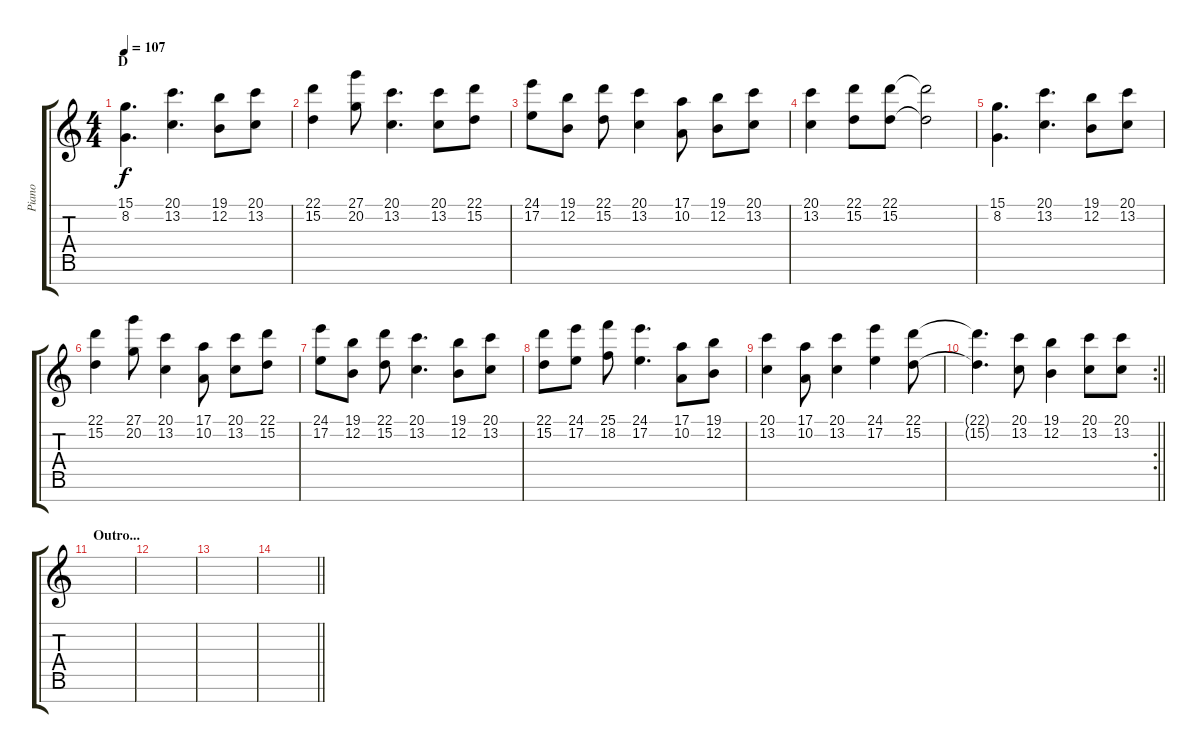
\track ("Piano" "Piano") {instrument acousticgrandpiano}
\staff {score tabs}
\tuning (E4 B3 G3 D3 A2 E2 B1) {hide}
\ts (4 4)
\section ("" "D")
\tempo 107
\clef g2
\ks c
(15.1 8.2).4{d dy f} (20.1 13.2).4{d} (19.1 12.2).8 (20.1 13.2).8 |
(22.1 15.2).4 (27.1 20.2).8 (20.1 13.2).4{d} (20.1 13.2).8 (22.1 15.2).8 |
(24.1 17.2).8 (19.1 12.2).8 (22.1 15.2).8 (20.1 13.2).4 (17.1 10.2).8 (19.1 12.2).8 (20.1 13.2).8 |
(20.1 13.2).4 (22.1 15.2).8 (22.1 15.2).8 (22.1{t} 15.2{t}).2 |
(15.1 8.2).4{d} (20.1 13.2).4{d} (19.1 12.2).8 (20.1 13.2).8 |
(22.1 15.2).4 (27.1 20.2).8 (20.1 13.2).4 (17.1 10.2).8 (20.1 13.2).8 (22.1 15.2).8 |
(24.1 17.2).8 (19.1 12.2).8 (22.1 15.2).8 (20.1 13.2).4{d} (19.1 12.2).8 (20.1 13.2).8 |
(22.1 15.2).8 (24.1 17.2).8 (25.1 18.2).8 (24.1 17.2).4{d} (17.1 10.2).8 (19.1 12.2).8 |
(20.1 13.2).4 (17.1 10.2).8 (20.1 13.2).4 (24.1 17.2).4 (22.1 15.2).8 |
\rc 2
\barLineRight lightlight
(22.1{t} 15.2{t}).4{d} (20.1 13.2).8 (19.1 12.2).4 (20.1 13.2).8 (20.1 13.2).8 |
\section ("" "Outro...")
|
|
|
\barLineRight lightlight
